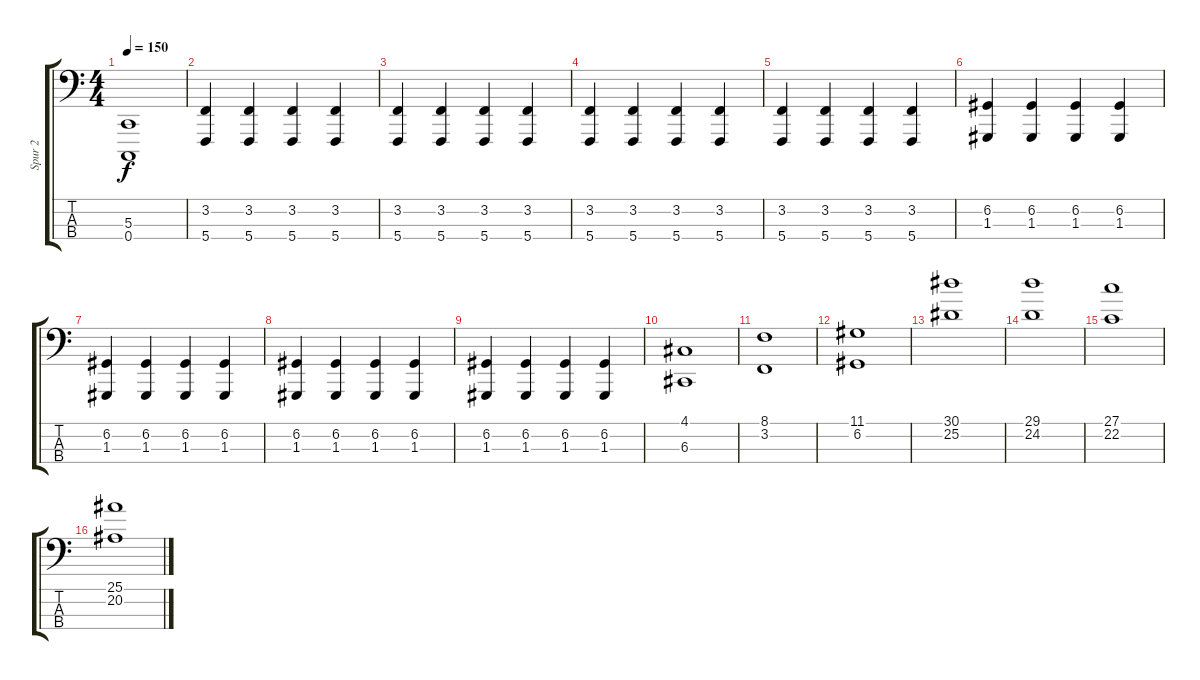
\track ("Spur 2" "Spur 2") {instrument acousticgrandpiano}
\staff {score tabs}
\tuning (A2 D2 G1 C1) {hide}
\ts (4 4)
\tempo 150
\clef f4
\ks c
(5.3{t} 0.4{t}).1{dy f} |
(3.2 5.4).4 (3.2 5.4).4 (3.2 5.4).4 (3.2 5.4).4 |
(3.2 5.4).4 (3.2 5.4).4 (3.2 5.4).4 (3.2 5.4).4 |
(3.2 5.4).4 (3.2 5.4).4 (3.2 5.4).4 (3.2 5.4).4 |
(3.2 5.4).4 (3.2 5.4).4 (3.2 5.4).4 (3.2 5.4).4 |
(6.2 1.3).4 (6.2 1.3).4 (6.2 1.3).4 (6.2 1.3).4 |
(6.2 1.3).4 (6.2 1.3).4 (6.2 1.3).4 (6.2 1.3).4 |
(6.2 1.3).4 (6.2 1.3).4 (6.2 1.3).4 (6.2 1.3).4 |
(6.2 1.3).4 (6.2 1.3).4 (6.2 1.3).4 (6.2 1.3).4 |
(4.1 6.3).1 |
(8.1 3.2).1 |
(11.1 6.2).1 |
(30.1 25.2).1 |
(29.1 24.2).1 |
(27.1 22.2).1 |
(25.1 20.2).1
